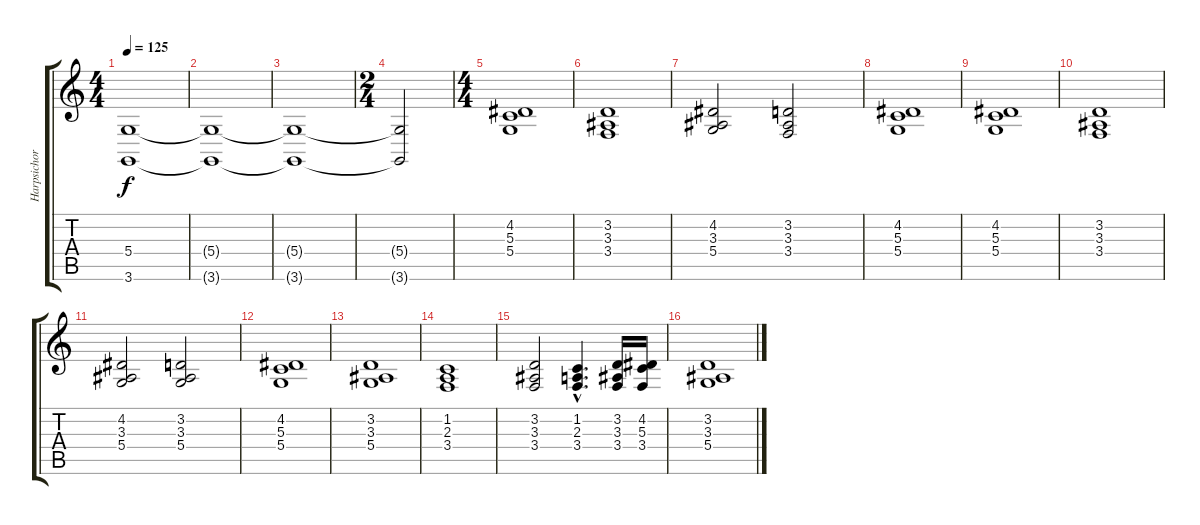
\track ("Harpsichord" "Harpsichor") {instrument harpsichord}
\staff {score tabs}
\tuning (E4 B3 G3 D3 A2 E2) {hide}
\ts (4 4)
\tempo 125
\clef g2
\ks c
(5.4{t} 3.6{t}).1{dy f} |
(5.4{t} 3.6{t}).1 |
(5.4{t} 3.6{t}).1 |
\ts (2 4)
(5.4{t} 3.6{t}).2 |
\ts (4 4)
(4.2 5.3 5.4).1{volume 9} |
(3.2 3.3 3.4).1 |
(4.2 3.3 5.4).2 (3.2 3.3 3.4).2 |
(4.2 5.3 5.4).1 |
(4.2 5.3 5.4).1 |
(3.2 3.3 3.4).1 |
(4.2 3.3 5.4).2 (3.2 3.3 5.4).2 |
(4.2 5.3 5.4).1 |
(3.2 3.3 5.4).1 |
(1.2 2.3 3.4).1 |
(3.2 3.3 3.4).2 (1.2{hac} 2.3{hac} 3.4{hac}).4{d} (3.2 3.3 3.4).16 (4.2 5.3 3.4).16 |
(3.2 3.3 5.4).1
